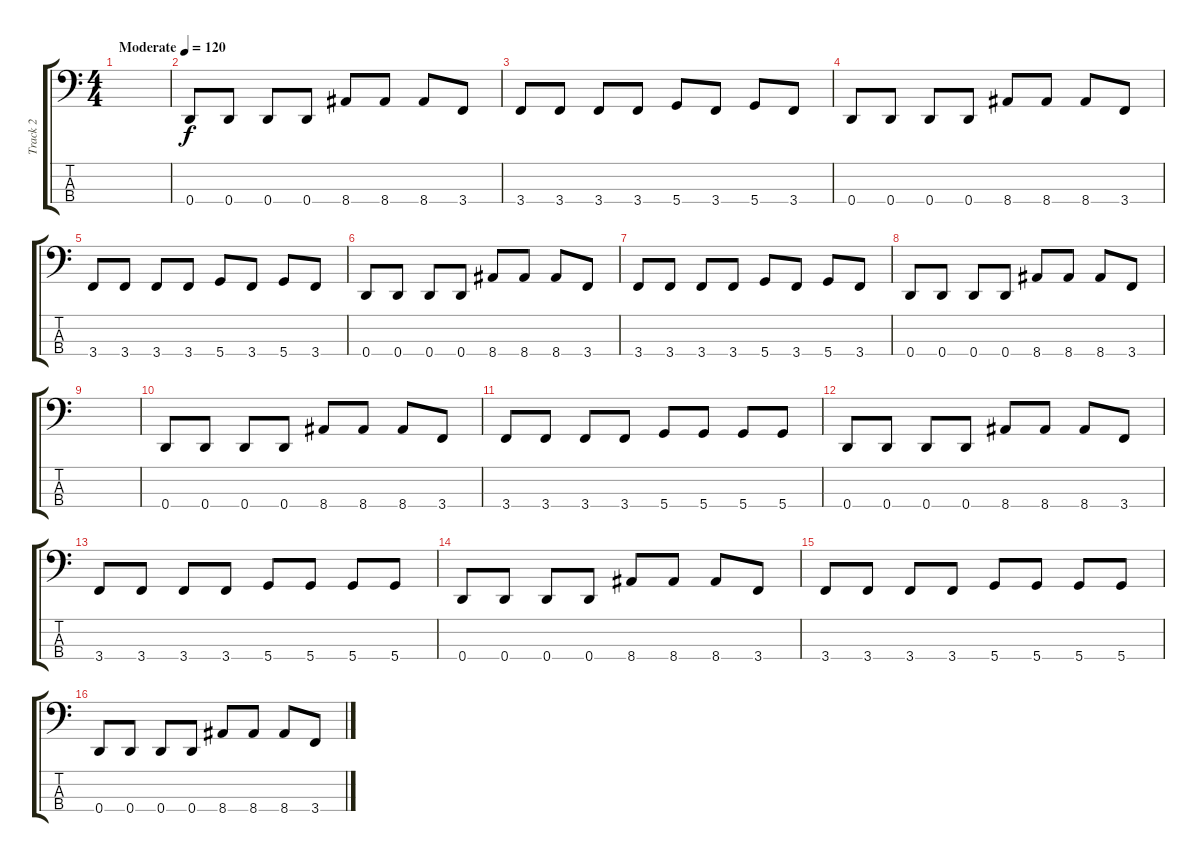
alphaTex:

\track ("Track 2" "Track 2") {instrument electricbassfinger}
\staff {score tabs}
\tuning (G2 D2 A1 D1) {hide}
\ts (4 4)
\tempo (120 "Moderate")
\clef f4
\ks c
|
0.4.8 0.4.8 0.4.8 0.4.8 8.4.8 8.4.8 8.4.8 3.4.8 |
3.4.8 3.4.8 3.4.8 3.4.8 5.4.8 3.4.8 5.4.8 3.4.8 |
0.4.8 0.4.8 0.4.8 0.4.8 8.4.8 8.4.8 8.4.8 3.4.8 |
3.4.8 3.4.8 3.4.8 3.4.8 5.4.8 3.4.8 5.4.8 3.4.8 |
0.4.8 0.4.8 0.4.8 0.4.8 8.4.8 8.4.8 8.4.8 3.4.8 |
3.4.8 3.4.8 3.4.8 3.4.8 5.4.8 3.4.8 5.4.8 3.4.8 |
0.4.8 0.4.8 0.4.8 0.4.8 8.4.8 8.4.8 8.4.8 3.4.8 |
|
0.4.8 0.4.8 0.4.8 0.4.8 8.4.8 8.4.8 8.4.8 3.4.8 |
3.4.8 3.4.8 3.4.8 3.4.8 5.4.8 5.4.8 5.4.8 5.4.8 |
0.4.8 0.4.8 0.4.8 0.4.8 8.4.8 8.4.8 8.4.8 3.4.8 |
3.4.8 3.4.8 3.4.8 3.4.8 5.4.8 5.4.8 5.4.8 5.4.8 |
0.4.8 0.4.8 0.4.8 0.4.8 8.4.8 8.4.8 8.4.8 3.4.8 |
3.4.8 3.4.8 3.4.8 3.4.8 5.4.8 5.4.8 5.4.8 5.4.8 |
0.4.8 0.4.8 0.4.8 0.4.8 8.4.8 8.4.8 8.4.8 3.4.8
